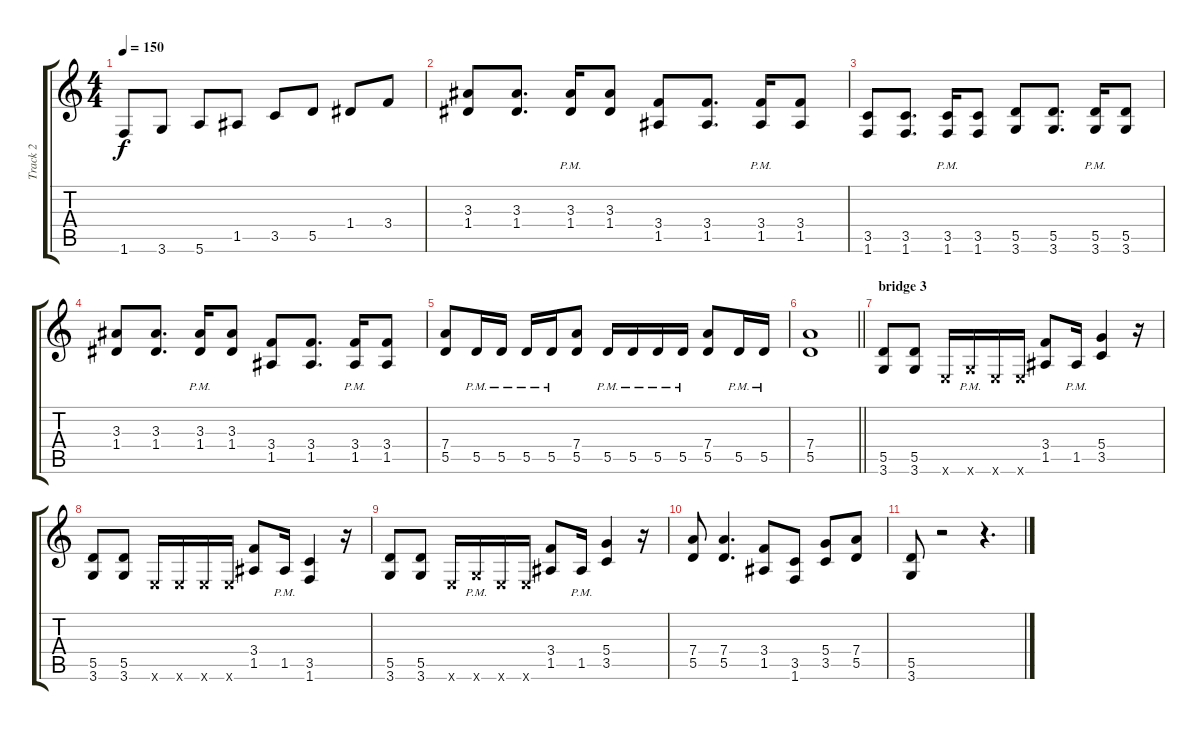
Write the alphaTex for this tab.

\track ("Track 2" "Track 2") {instrument distortionguitar}
\staff {score tabs}
\tuning (E4 B3 G3 D3 A2 E2) {hide}
\ts (4 4)
\tempo 150
\clef g2
\ks c
1.6.8{dy f} 3.6.8 5.6.8 1.5.8 3.5.8 5.5.8 1.4.8 3.4.8 |
(3.3 1.4).8 (3.3 1.4).8{d} (3.3{pm} 1.4{pm}).16 (3.3 1.4).8 (3.4 1.5).8 (3.4 1.5).8{d} (3.4{pm} 1.5{pm}).16 (3.4 1.5).8 |
(3.5 1.6).8 (3.5 1.6).8{d} (3.5{pm} 1.6{pm}).16 (3.5 1.6).8 (5.5 3.6).8 (5.5 3.6).8{d} (5.5{pm} 3.6{pm}).16 (5.5 3.6).8 |
(3.3 1.4).8 (3.3 1.4).8{d} (3.3{pm} 1.4{pm}).16 (3.3 1.4).8 (3.4 1.5).8 (3.4 1.5).8{d} (3.4{pm} 1.5{pm}).16 (3.4 1.5).8 |
(7.4 5.5).8 5.5{pm}.16 5.5{pm}.16 5.5{pm}.16 5.5{pm}.16 (7.4 5.5).8 5.5{pm}.16 5.5{pm}.16 5.5{pm}.16 5.5{pm}.16 (7.4 5.5).8 5.5{pm}.16 5.5{pm}.16 |
\barLineRight lightlight
(7.4 5.5).1 |
\section ("" "bridge 3")
(5.5 3.6).8 (5.5 3.6).8 0.6{x}.16 3.6{pm x}.16 0.6{x}.16 0.6{x}.16 (3.4 1.5).8 1.5{pm}.16 (5.4 3.5).4 r.16 |
(5.5 3.6).8 (5.5 3.6).8 0.6{x}.16 0.6{x}.16 0.6{x}.16 0.6{x}.16 (3.4 1.5).8 1.5{pm}.16 (3.5 1.6).4 r.16 |
(5.5 3.6).8 (5.5 3.6).8 0.6{x}.16 3.6{pm x}.16 0.6{x}.16 0.6{x}.16 (3.4 1.5).8 1.5{pm}.16 (5.4 3.5).4 r.16 |
(7.4 5.5).8 (7.4 5.5).4{d} (3.4 1.5).8 (3.5 1.6).8 (5.4 3.5).8 (7.4 5.5).8 |
(5.5 3.6).8 r.2 r.4{d}
